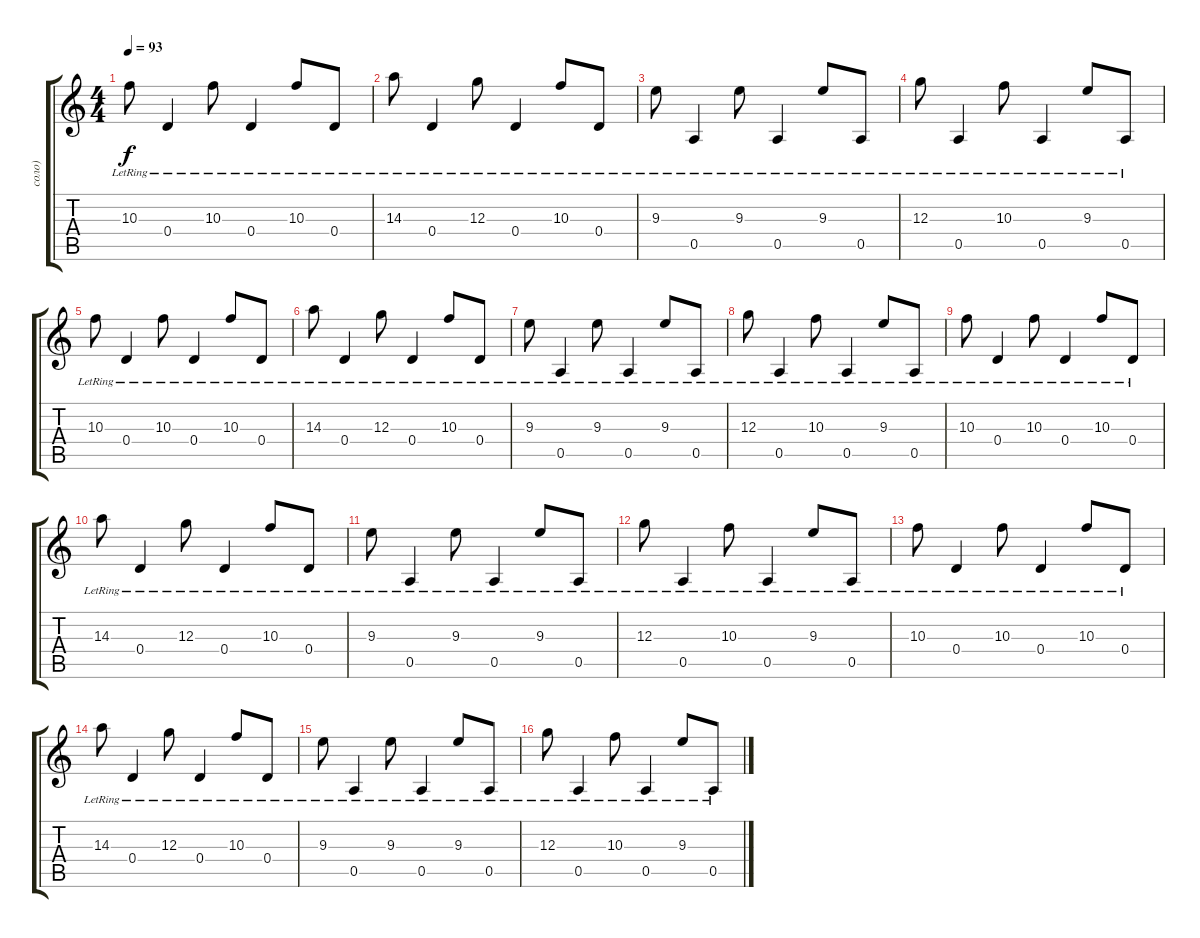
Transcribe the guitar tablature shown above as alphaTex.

\track ("соло)" "соло)") {instrument electricguitarjazz}
\staff {score tabs}
\tuning (E4 B3 G3 D3 A2 E2) {hide}
\ts (4 4)
\tempo 93
\clef g2
\ks c
10.3{lr}.8{dy f} 0.4{lr}.4 10.3{lr}.8 0.4{lr}.4 10.3{lr}.8 0.4{lr}.8 |
14.3{lr}.8 0.4{lr}.4 12.3{lr}.8 0.4{lr}.4 10.3{lr}.8 0.4{lr}.8 |
9.3{lr}.8 0.5{lr}.4 9.3{lr}.8 0.5{lr}.4 9.3{lr}.8 0.5{lr}.8 |
12.3{lr}.8 0.5{lr}.4 10.3{lr}.8 0.5{lr}.4 9.3{lr}.8 0.5{lr}.8 |
10.3{lr}.8 0.4{lr}.4 10.3{lr}.8 0.4{lr}.4 10.3{lr}.8 0.4{lr}.8 |
14.3{lr}.8 0.4{lr}.4 12.3{lr}.8 0.4{lr}.4 10.3{lr}.8 0.4{lr}.8 |
9.3{lr}.8 0.5{lr}.4 9.3{lr}.8 0.5{lr}.4 9.3{lr}.8 0.5{lr}.8 |
12.3{lr}.8 0.5{lr}.4 10.3{lr}.8 0.5{lr}.4 9.3{lr}.8 0.5{lr}.8 |
10.3{lr}.8 0.4{lr}.4 10.3{lr}.8 0.4{lr}.4 10.3{lr}.8 0.4{lr}.8 |
14.3{lr}.8 0.4{lr}.4 12.3{lr}.8 0.4{lr}.4 10.3{lr}.8 0.4{lr}.8 |
9.3{lr}.8 0.5{lr}.4 9.3{lr}.8 0.5{lr}.4 9.3{lr}.8 0.5{lr}.8 |
12.3{lr}.8 0.5{lr}.4 10.3{lr}.8 0.5{lr}.4 9.3{lr}.8 0.5{lr}.8 |
10.3{lr}.8 0.4{lr}.4 10.3{lr}.8 0.4{lr}.4 10.3{lr}.8 0.4{lr}.8 |
14.3{lr}.8 0.4{lr}.4 12.3{lr}.8 0.4{lr}.4 10.3{lr}.8 0.4{lr}.8 |
9.3{lr}.8 0.5{lr}.4 9.3{lr}.8 0.5{lr}.4 9.3{lr}.8 0.5{lr}.8 |
12.3{lr}.8 0.5{lr}.4 10.3{lr}.8 0.5{lr}.4 9.3{lr}.8 0.5{lr}.8
